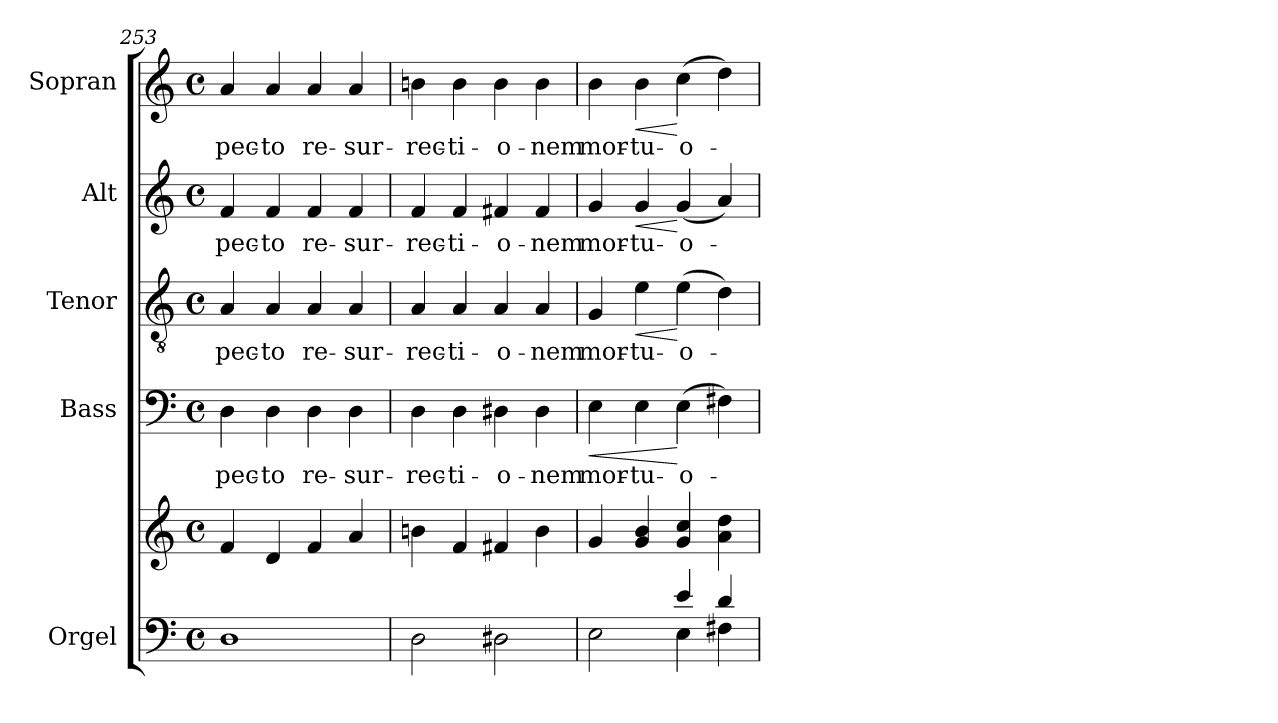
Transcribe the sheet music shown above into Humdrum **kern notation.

**kern	**kern	**kern	**text	**dynam	**kern	**text	**dynam	**kern	**text	**dynam	**kern	**text	**dynam
*part5	*part5	*part4	*part4	*part4	*part3	*part3	*part3	*part2	*part2	*part2	*part1	*part1	*part1
*staff6	*staff5	*staff4	*staff4	*staff4	*staff3	*staff3	*staff3	*staff2	*staff2	*staff2	*staff1	*staff1	*staff1
*I"Orgel	*	*I"Bass	*	*	*I"Tenor	*	*	*I"Alt	*	*	*I"Sopran	*	*
*I'Org.	*	*I'B.	*	*	*I'T.	*	*	*I'A.	*	*	*I'S.	*	*
*clefF4	*clefG2	*clefF4	*	*	*clefGv2	*	*	*clefG2	*	*	*clefG2	*	*
*k[]	*k[]	*k[]	*	*	*k[]	*	*	*k[]	*	*	*k[]	*	*
*C:	*C:	*C:	*	*	*C:	*	*	*C:	*	*	*C:	*	*
*M4/4	*M4/4	*M4/4	*	*	*M4/4	*	*	*M4/4	*	*	*M4/4	*	*
*met(c)	*met(c)	*met(c)	*	*	*met(c)	*	*	*met(c)	*	*	*met(c)	*	*
=253	=253	=253	=253	=253	=253	=253	=253	=253	=253	=253	=253	=253	=253
!	!	!	!LO:LY:b	!	!	!LO:LY:b	!	!	!LO:LY:b	!	!	!LO:LY:b	!
1D	4f/	4D\	-pec-	.	4A/	-pec-	.	4f/	-pec-	.	4a/	-pec-	.
!	!	!	!LO:LY:b	!	!	!LO:LY:b	!	!	!LO:LY:b	!	!	!LO:LY:b	!
.	4d/	4D\	-to	.	4A/	-to	.	4f/	-to	.	4a/	-to	.
!	!	!	!LO:LY:b	!	!	!LO:LY:b	!	!	!LO:LY:b	!	!	!LO:LY:b	!
.	4f/	4D\	re-	.	4A/	re-	.	4f/	re-	.	4a/	re-	.
!	!	!	!LO:LY:b	!	!	!LO:LY:b	!	!	!LO:LY:b	!	!	!LO:LY:b	!
.	4a/	4D\	-sur-	.	4A/	-sur-	.	4f/	-sur-	.	4a/	-sur-	.
=254	=254	=254	=254	=254	=254	=254	=254	=254	=254	=254	=254	=254	=254
!	!	!	!LO:LY:b	!	!	!LO:LY:b	!	!	!LO:LY:b	!	!	!LO:LY:b	!
2D\	4bn\	4D\	-rec-	.	4A/	-rec-	.	4f/	-rec-	.	4bn\	-rec-	.
!	!	!	!LO:LY:b	!	!	!LO:LY:b	!	!	!LO:LY:b	!	!	!LO:LY:b	!
.	4f/	4D\	-ti-	.	4A/	-ti-	.	4f/	-ti-	.	4b\	-ti-	.
!	!	!	!LO:LY:b	!	!	!LO:LY:b	!	!	!LO:LY:b	!	!	!LO:LY:b	!
2D#X\	4f#X/	4D#X\	-o-	.	4A/	-o-	.	4f#X/	-o-	.	4b\	-o-	.
!	!	!	!LO:LY:b	!	!	!LO:LY:b	!	!	!LO:LY:b	!	!	!LO:LY:b	!
.	4b\	4D#\	-nem	.	4A/	-nem	.	4f#/	-nem	.	4b\	-nem	.
=255	=255	=255	=255	=255	=255	=255	=255	=255	=255	=255	=255	=255	=255
*^	*	*	*	*	*	*	*	*	*	*	*	*	*
!	!	!	!	!LO:LY:b	!LO:HP:b	!	!LO:LY:b	!	!	!LO:LY:b	!	!	!LO:LY:b	!
2ryy	2E\	4g/	4E\	mor-	<	4G/	mor-	.	4g/	mor-	.	4b\	mor-	.
!	!	!	!	!LO:LY:b	!	!	!LO:LY:b	!LO:HP:b	!	!LO:LY:b	!LO:HP:b	!	!LO:LY:b	!LO:HP:b
.	.	4g/ 4b/	4E\	-tu-	.	4e\	-tu-	<	4g/	-tu-	<	4b\	-tu-	<
!	!	!	!	!LO:LY:b	!	!	!LO:LY:b	!	!	!LO:LY:b	!	!	!LO:LY:b	!
4e/	4E\	4g/ 4cc/	(>4E\	-o-	[	(>4e\	-o-	[	(<4g/	-o-	[	(>4cc\	-o-	[
4d/	4F#X\	4a\ 4dd\	4F#X\)	.	.	4d\)	.	.	4a/)	.	.	4dd\)	.	.
*v	*v	*	*	*	*	*	*	*	*	*	*	*	*	*
=	=	=	=	=	=	=	=	=	=	=	=	=	=
*-	*-	*-	*-	*-	*-	*-	*-	*-	*-	*-	*-	*-	*-
